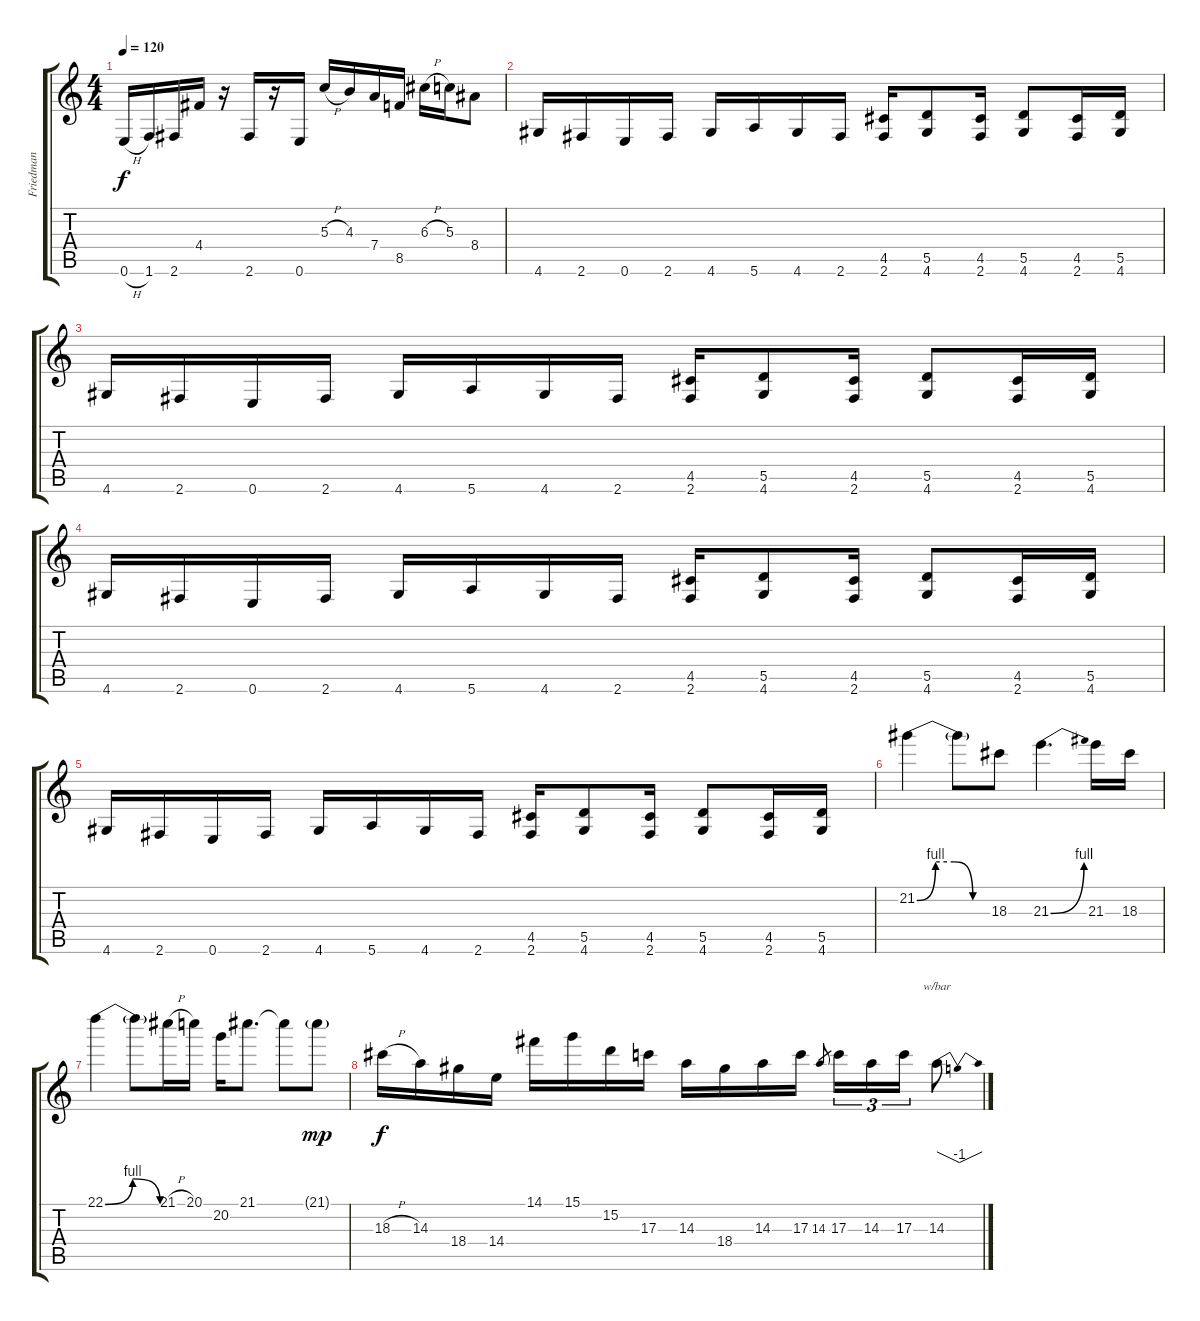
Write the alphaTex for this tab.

\track ("Friedman" "Friedman") {instrument distortionguitar}
\staff {score tabs}
\tuning (E4 B3 G3 D3 A2 E2) {hide}
\ts (4 4)
\tempo 120
\clef g2
\ks c
0.6{h}.16{dy f} 1.6.16 2.6.16 4.4.16 r.16 2.6.16 r.16 0.6.16 5.3{h}.16 4.3.16 7.4.16 8.5.16 6.3{h}.16 5.3.16 8.4.8 |
4.6.16 2.6.16 0.6.16 2.6.16 4.6.16 5.6.16 4.6.16 2.6.16 (4.5 2.6).16 (5.5 4.6).8 (4.5 2.6).16 (5.5 4.6).8 (4.5 2.6).16 (5.5 4.6).16 |
4.6.16 2.6.16 0.6.16 2.6.16 4.6.16 5.6.16 4.6.16 2.6.16 (4.5 2.6).16 (5.5 4.6).8 (4.5 2.6).16 (5.5 4.6).8 (4.5 2.6).16 (5.5 4.6).16 |
4.6.16 2.6.16 0.6.16 2.6.16 4.6.16 5.6.16 4.6.16 2.6.16 (4.5 2.6).16 (5.5 4.6).8 (4.5 2.6).16 (5.5 4.6).8 (4.5 2.6).16 (5.5 4.6).16 |
4.6.16 2.6.16 0.6.16 2.6.16 4.6.16 5.6.16 4.6.16 2.6.16 (4.5 2.6).16 (5.5 4.6).8 (4.5 2.6).16 (5.5 4.6).8 (4.5 2.6).16 (5.5 4.6).16 |
21.2{be (custom 0 0 15 4 30 4 45 0 60 0)}.4 21.2{t}.8 18.3.8 21.3{be (bend 0 0 60 4)}.4{d} 21.3.16 18.3.16 |
22.1{be (bendrelease 0 0 9 4 30 4 60 0)}.4 22.1{t}.8 21.1{h}.16 20.1.16 20.2.16 21.1.8{d} 21.1{t}.8 21.1{g}.8{dy mp} |
18.3{h}.16{dy f} 14.3.16 18.4.16 14.4.16 14.1.16 15.1.16 15.2.16 17.3.16 14.3.16 18.4.16 14.3.16 17.3.16 14.3.8{gr} 17.3.16{tu (3 2)} 14.3.16{tu (3 2)} 17.3.16{tu (3 2)} 14.3.8{tbe (dip default 0 0 30 -4 60 0)}
